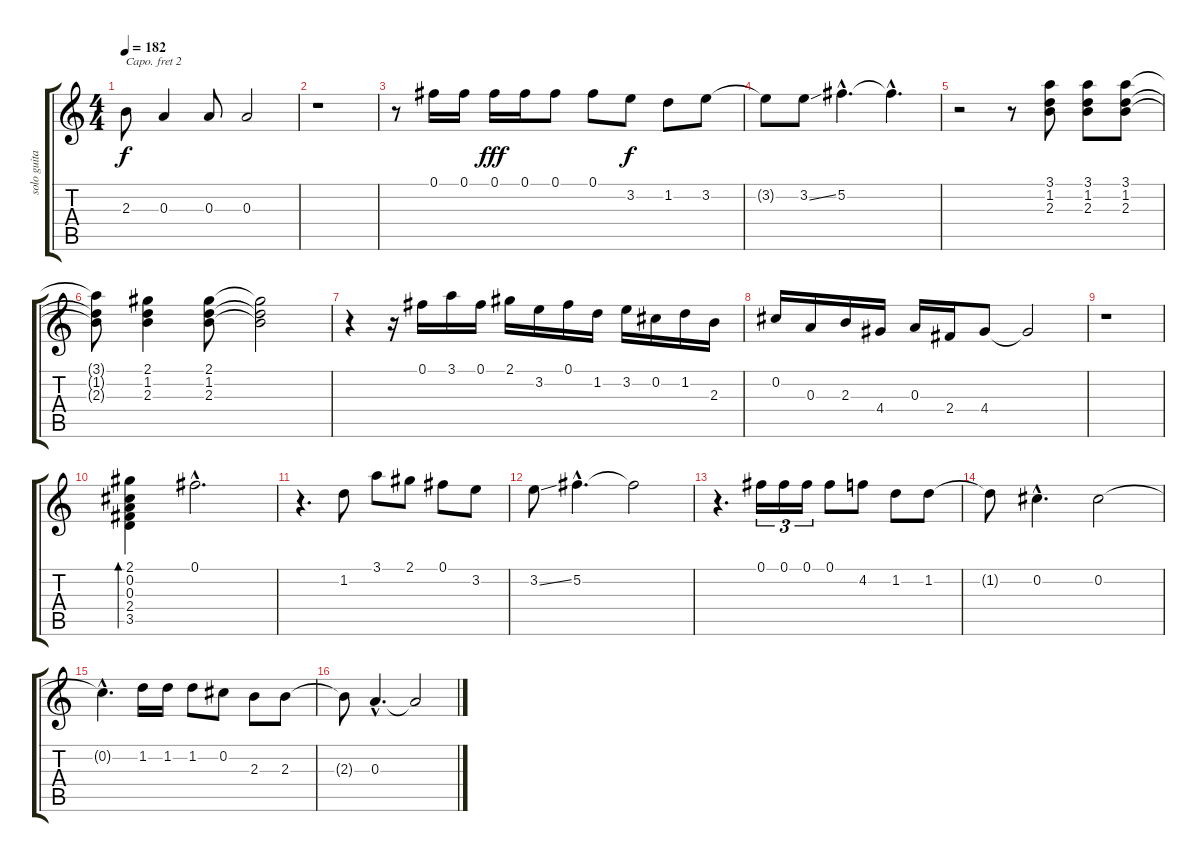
\track ("solo guitar (Toninio)" "solo guita") {instrument acousticguitarnylon}
\staff {score tabs}
\capo 2
\tuning (E4 B3 G3 D3 A2 E2) {hide}
\ts (4 4)
\tempo 182
\clef g2
\ks c
2.3{t}.8{dy f} 0.3.4 0.3.8 0.3.2 |
r.1 |
r.8 0.1.16 0.1.16 0.1.16{dy fff} 0.1.16 0.1.8 0.1.8 3.2.8{dy f} 1.2.8 3.2.8 |
3.2{t}.8 3.2{ss}.8 5.2{hac}.4{d} 5.2{hac t}.4{d} |
r.2 r.8 (3.1 1.2 2.3).8 (3.1 1.2 2.3).8 (3.1 1.2 2.3).8 |
(3.1{t} 1.2{t} 2.3{t}).8 (2.1 1.2 2.3).4 (2.1 1.2 2.3).8 (2.1{t} 1.2{t} 2.3{t}).2 |
r.4 r.16 0.1.16 3.1.16 0.1.16 2.1.16 3.2.16 0.1.16 1.2.16 3.2.16 0.2.16 1.2.16 2.3.16 |
0.2.16 0.3.16 2.3.16 4.4.16 0.3.16 2.4.16 4.4.8 4.4{t}.2 |
r.1 |
(2.1 0.2 0.3 2.4 3.5).4{bd 480} 0.1{hac}.2{d} |
r.4{d} 1.2.8 3.1.8 2.1.8 0.1.8 3.2.8 |
3.2{ss}.8 5.2{hac}.4{d} 5.2{t}.2 |
r.4{d} 0.1.16{tu (3 2)} 0.1.16{tu (3 2)} 0.1.16{tu (3 2)} 0.1.8 4.2.8 1.2.8 1.2.8 |
1.2{t}.8 0.2{hac}.4{d} 0.2.2 |
0.2{hac t}.4{d} 1.2.16 1.2.16 1.2.8 0.2.8 2.3.8 2.3.8 |
2.3{t}.8 0.3{hac}.4{d} 0.3{t}.2
